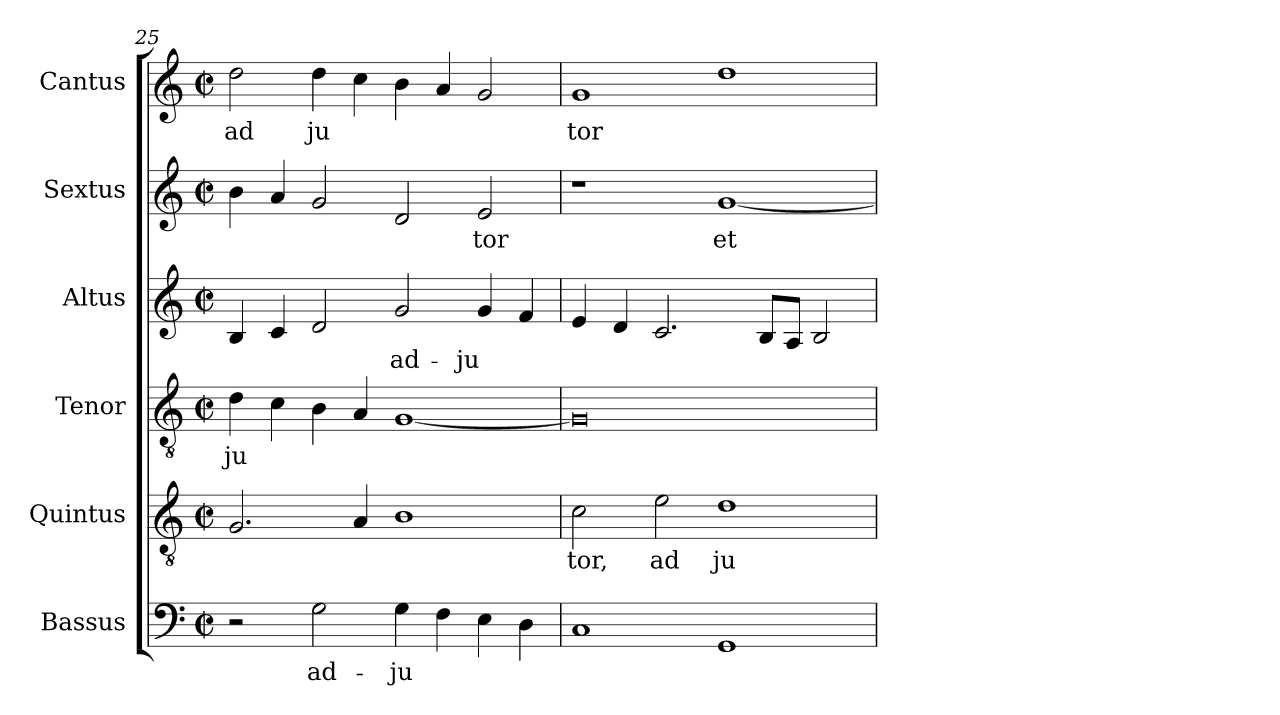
**kern	**text	**kern	**text	**kern	**text	**kern	**text	**kern	**text	**kern	**text
*part6	*part6	*part5	*part5	*part4	*part4	*part3	*part3	*part2	*part2	*part1	*part1
*staff6	*staff6	*staff5	*staff5	*staff4	*staff4	*staff3	*staff3	*staff2	*staff2	*staff1	*staff1
*I"Bassus	*	*I"Quintus	*	*I"Tenor	*	*I"Altus	*	*I"Sextus	*	*I"Cantus	*
!!LO:PB:g=z
*clefF4	*	*clefGv2	*	*clefGv2	*	*clefG2	*	*clefG2	*	*clefG2	*
*k[]	*	*k[]	*	*k[]	*	*k[]	*	*k[]	*	*k[]	*
*C:	*	*C:	*	*C:	*	*C:	*	*C:	*	*C:	*
*M2/2	*	*M2/2	*	*M2/2	*	*M2/2	*	*M2/2	*	*M2/2	*
*met(c|)	*	*met(c|)	*	*met(c|)	*	*met(c|)	*	*met(c|)	*	*met(c|)	*
=25	=25	=25	=25	=25	=25	=25	=25	=25	=25	=25	=25
!	!	!	!LO:LY:b:cj	!	!LO:LY:b:cj	!	!LO:LY:b:cj	!	!LO:LY:b:cj	!	!LO:LY:b:cj
2r	.	2.G/	--	4d\	ju-	4B/	.	4b\	.	2dd\	ad
!	!	!	!	!	!LO:LY:b:cj	!	!LO:LY:b:cj	!	!LO:LY:b:cj	!	!
.	.	.	.	4c\	--	4c/	.	4a/	.	.	.
!	!LO:LY:b:cj	!	!	!	!LO:LY:b:cj	!	!LO:LY:b:cj	!	!LO:LY:b:cj	!	!LO:LY:b:cj
2G\	ad-	.	.	4B\	--	2d/	.	2g/	.	4dd\	ju
!	!	!	!LO:LY:b:cj	!	!LO:LY:b:cj	!	!	!	!	!	!LO:LY:b:cj
.	.	4A/	--	4A/	--	.	.	.	.	4cc\	.
!	!LO:LY:b:cj	!	!LO:LY:b:cj	!	!LO:LY:b:cj	!	!LO:LY:b:cj	!	!LO:LY:b:cj	!	!LO:LY:b:cj
4G\	-ju-	1B	--	[<1G	--	2g/	ad-	2d/	.	4b\	.
!	!LO:LY:b:cj	!	!	!	!	!	!	!	!	!	!LO:LY:b:cj
4F\	--	.	.	.	.	.	.	.	.	4a/	.
!	!LO:LY:b:cj	!	!	!	!	!	!LO:LY:b:cj	!	!LO:LY:b:cj	!	!LO:LY:b:cj
4E\	--	.	.	.	.	4g/	-ju-	2e/	tor	2g/	.
!	!LO:LY:b:cj	!	!	!	!	!	!LO:LY:b:cj	!	!	!	!
4D\	--	.	.	.	.	4f/	--	.	.	.	.
=26	=26	=26	=26	=26	=26	=26	=26	=26	=26	=26	=26
!	!LO:LY:b:cj	!	!LO:LY:b:cj	!	!LO:LY:b:cj	!	!LO:LY:b:cj	!	!	!	!LO:LY:b:cj
1C	--	2c\	-tor,	0G]	--	4e/	--	1r	.	1g	tor
!	!	!	!	!	!	!	!LO:LY:b:cj	!	!	!	!
.	.	.	.	.	.	4d/	--	.	.	.	.
!	!	!	!LO:LY:b:cj	!	!	!	!LO:LY:b:cj	!	!	!	!
.	.	2e\	ad	.	.	2.c/	--	.	.	.	.
!	!LO:LY:b:cj	!	!LO:LY:b:cj	!	!	!	!	!	!LO:LY:b:cj	!	!LO:LY:b:cj
1GG	--	1d	ju	.	.	.	.	[<1g	et	1dd	.
!	!	!	!	!	!	!	!LO:LY:b:cj	!	!	!	!
.	.	.	.	.	.	8B/L	--	.	.	.	.
!	!	!	!	!	!	!	!LO:LY:b:cj	!	!	!	!
.	.	.	.	.	.	8A/J	--	.	.	.	.
!	!	!	!	!	!	!	!LO:LY:b:cj	!	!	!	!
.	.	.	.	.	.	2B/	--	.	.	.	.
=	=	=	=	=	=	=	=	=	=	=	=
*-	*-	*-	*-	*-	*-	*-	*-	*-	*-	*-	*-
